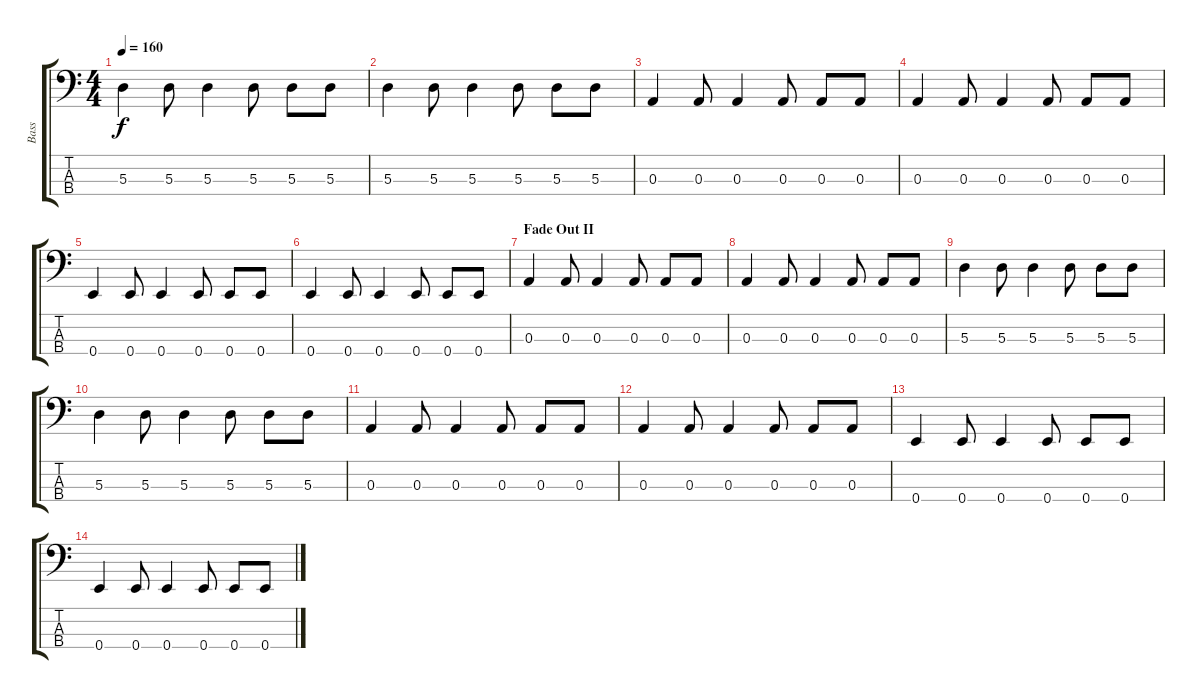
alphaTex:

\track ("Bass" "Bass") {instrument electricbasspick}
\staff {score tabs}
\tuning (G2 D2 A1 E1) {hide}
\ts (4 4)
\tempo 160
\clef f4
\ks c
5.3.4{dy f} 5.3.8 5.3.4 5.3.8 5.3.8 5.3.8 |
5.3.4 5.3.8 5.3.4 5.3.8 5.3.8 5.3.8 |
0.3.4 0.3.8 0.3.4 0.3.8 0.3.8 0.3.8 |
0.3.4 0.3.8 0.3.4 0.3.8 0.3.8 0.3.8 |
0.4.4 0.4.8 0.4.4 0.4.8 0.4.8 0.4.8 |
0.4.4 0.4.8 0.4.4 0.4.8 0.4.8 0.4.8 |
\section ("" "Fade Out II")
0.3.4{volume 11} 0.3.8 0.3.4 0.3.8 0.3.8 0.3.8 |
0.3.4 0.3.8 0.3.4 0.3.8 0.3.8 0.3.8 |
5.3.4{volume 7} 5.3.8 5.3.4 5.3.8 5.3.8 5.3.8 |
5.3.4 5.3.8 5.3.4 5.3.8 5.3.8 5.3.8 |
0.3.4{volume 4} 0.3.8 0.3.4 0.3.8 0.3.8 0.3.8 |
0.3.4 0.3.8 0.3.4 0.3.8 0.3.8 0.3.8 |
0.4.4{volume 0} 0.4.8 0.4.4 0.4.8 0.4.8 0.4.8 |
0.4.4 0.4.8 0.4.4 0.4.8 0.4.8 0.4.8
